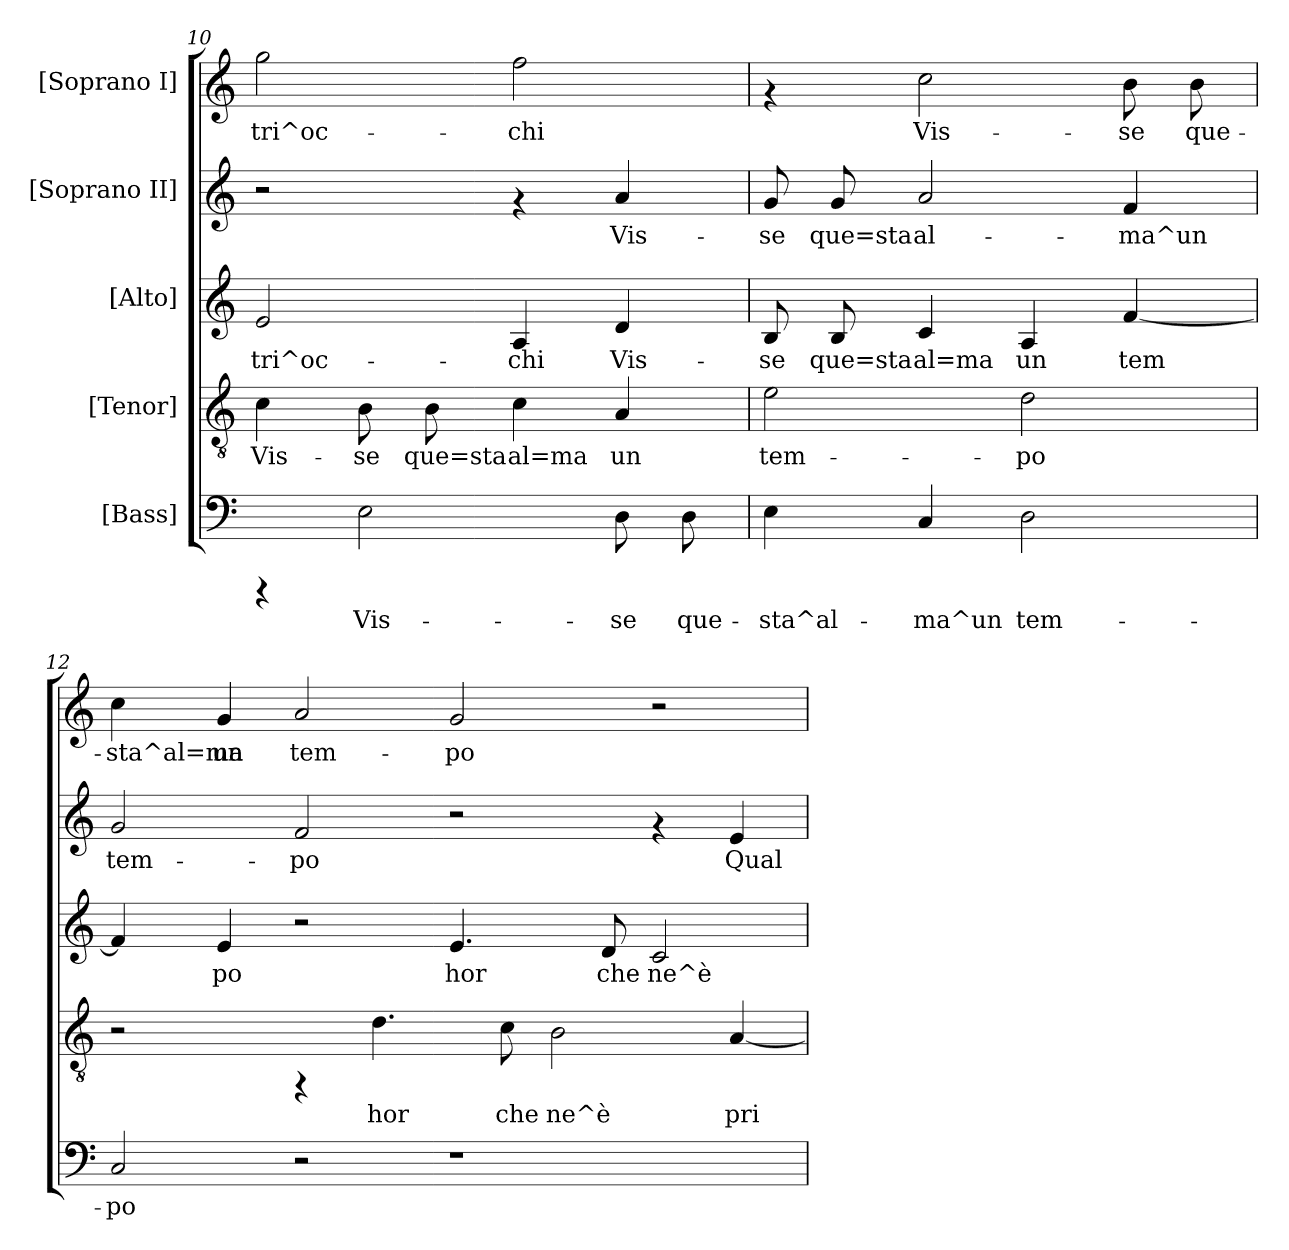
**kern	**text	**kern	**text	**kern	**text	**kern	**text	**kern	**text
*part5	*part5	*part4	*part4	*part3	*part3	*part2	*part2	*part1	*part1
*staff5	*staff5	*staff4	*staff4	*staff3	*staff3	*staff2	*staff2	*staff1	*staff1
*I"[Bass]	*	*I"[Tenor]	*	*I"[Alto]	*	*I"[Soprano II]	*	*I"[Soprano I]	*
!!LO:PB:g=z
*clefF4	*	*clefGv2	*	*clefG2	*	*clefG2	*	*clefG2	*
*k[]	*	*k[]	*	*k[]	*	*k[]	*	*k[]	*
*C:	*	*C:	*	*C:	*	*C:	*	*C:	*
=10	=10	=10	=10	=10	=10	=10	=10	=10	=10
!	!	!	!LO:LY:b:cj	!	!LO:LY:b:cj	!	!	!	!LO:LY:b:cj
4rCCC	.	4c\	Vis-	2e/	-tri^oc-	2r	.	2gg\	-tri^oc-
!	!LO:LY:b:cj	!	!LO:LY:b:cj	!	!	!	!	!	!
2E\	Vis-	8B\	-se	.	.	.	.	.	.
!	!	!	!LO:LY:b:cj	!	!	!	!	!	!
.	.	8B\	que=sta	.	.	.	.	.	.
!	!	!	!LO:LY:b:cj	!	!LO:LY:b:cj	!	!	!	!LO:LY:b:cj
.	.	4c\	al=ma	4A/	-chi	4rf	.	2ff\	-chi
!	!LO:LY:b:cj	!	!LO:LY:b:cj	!	!LO:LY:b:cj	!	!LO:LY:b:cj	!	!
8D\	-se	4A/	un	4d/	Vis-	4a/	Vis-	.	.
!	!LO:LY:b:cj	!	!	!	!	!	!	!	!
8D\	que-	.	.	.	.	.	.	.	.
=11	=11	=11	=11	=11	=11	=11	=11	=11	=11
!	!LO:LY:b:cj	!	!LO:LY:b:cj	!	!LO:LY:b:cj	!	!LO:LY:b:cj	!	!
4E\	-sta^al-	2e\	tem-	8B/	-se	8g/	-se	4rf	.
!	!	!	!	!	!LO:LY:b:cj	!	!LO:LY:b:cj	!	!
.	.	.	.	8B/	que=sta	8g/	que=sta	.	.
!	!LO:LY:b:cj	!	!	!	!LO:LY:b:cj	!	!LO:LY:b:cj	!	!LO:LY:b:cj
4C/	-ma^un	.	.	4c/	al=ma	2a/	al-	2cc\	Vis-
!	!LO:LY:b:cj	!	!LO:LY:b:cj	!	!LO:LY:b:cj	!	!	!	!
2D\	tem-	2d\	-po	4A/	un	.	.	.	.
!	!	!	!	!	!LO:LY:b:cj	!	!LO:LY:b:cj	!	!LO:LY:b:cj
.	.	.	.	[<4f/	tem-	4f/	-ma^un	8b\	-se
!	!	!	!	!	!	!	!	!	!LO:LY:b:cj
.	.	.	.	.	.	.	.	8b\	que-
=12	=12	=12	=12	=12	=12	=12	=12	=12	=12
!	!LO:LY:b:cj	!	!	!	!LO:LY:b:cj	!	!LO:LY:b:cj	!	!LO:LY:b:cj
2C/	-po	2r	.	4f/]	--	2g/	tem-	4cc\	-sta^al=ma
!	!	!	!	!	!LO:LY:b:cj	!	!	!	!LO:LY:b:cj
.	.	.	.	4e/	-po	.	.	4g/	un
!	!	!	!	!	!	!	!LO:LY:b:cj	!	!LO:LY:b:cj
2r	.	4rFF	.	2r	.	2f/	-po	2a/	tem-
!	!	!	!LO:LY:b:cj	!	!	!	!	!	!
.	.	4.d\	hor	.	.	.	.	.	.
!	!	!	!	!	!LO:LY:b:cj	!	!	!	!LO:LY:b:cj
1r	.	.	.	4.e/	hor	2r	.	2g/	-po
!	!	!	!LO:LY:b:cj	!	!	!	!	!	!
.	.	8c\	che	.	.	.	.	.	.
!	!	!	!LO:LY:b:cj	!	!	!	!	!	!
.	.	2B\	ne^è	.	.	.	.	.	.
!	!	!	!	!	!LO:LY:b:cj	!	!	!	!
.	.	.	.	8d/	che	.	.	.	.
!	!	!	!	!	!LO:LY:b:cj	!	!	!	!
.	.	.	.	2c/	ne^è	4rf	.	2r	.
!	!	!	!LO:LY:b:cj	!	!	!	!LO:LY:b:cj	!	!
.	.	[>4A/	pri-	.	.	4e/	Qual	.	.
=	=	=	=	=	=	=	=	=	=
*-	*-	*-	*-	*-	*-	*-	*-	*-	*-
